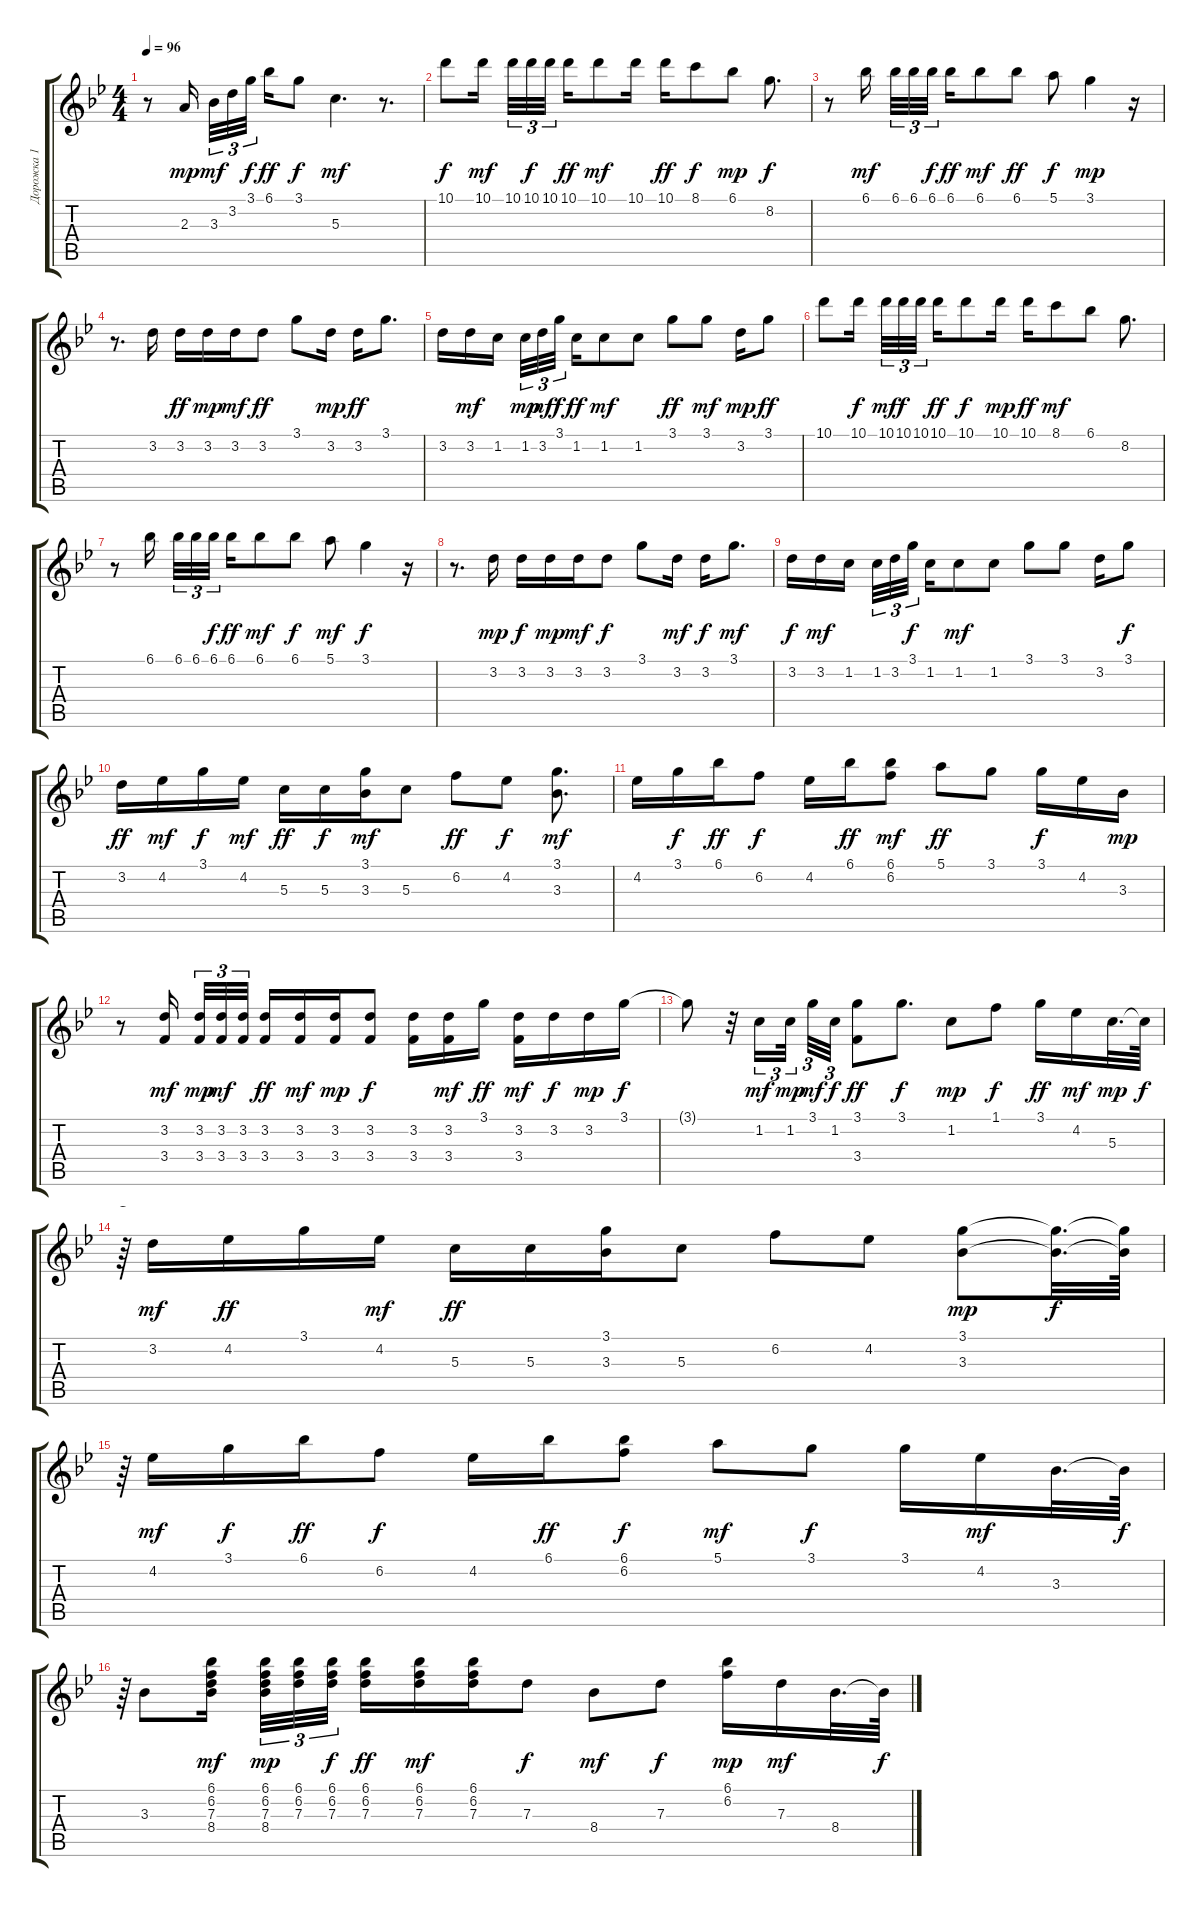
\track ("Дорожка 1" "Дорожка 1") {instrument acousticguitarnylon}
\staff {score tabs}
\tuning (E4 B3 G3 D3 A2 E2) {hide}
\ts (4 4)
\tempo 96
\clef g2
\ks bb
r.8{dy f} 2.3.16{dy mp beam splitsecondary} 3.3.32{tu (3 2) dy mf} 3.2.32{tu (3 2)} 3.1.32{tu (3 2) dy f} 6.1.16{dy ff} 3.1.8{dy f} 5.3.4{d dy mf} r.8{d} |
10.1.8{dy f balance 13 instrument acousticguitarsteel} 10.1.16{dy mf balance 13 beam splitsecondary} 10.1.32{tu (3 2) balance 13} 10.1.32{tu (3 2) dy f} 10.1.32{tu (3 2)} 10.1.16{dy ff balance 13} 10.1.8{dy mf} 10.1.16 10.1.16{dy ff} 8.1.8{dy f} 6.1.8{dy mp} 8.2.8{d dy f} |
r.8 6.1.16{dy mf beam splitsecondary} 6.1.32{tu (3 2)} 6.1.32{tu (3 2)} 6.1.32{tu (3 2) dy f} 6.1.16{dy ff} 6.1.8{dy mf} 6.1.8{dy ff} 5.1.8{dy f} 3.1.4{dy mp} r.16 |
r.8{d} 3.2.16 3.2.16{dy ff} 3.2.16{dy mp} 3.2.16{dy mf} 3.2.8{dy ff} 3.1.8 3.2.16{dy mp} 3.2.16{dy ff} 3.1.8{d} |
3.2.16 3.2.16{dy mf} 1.2.16{beam splitsecondary} 1.2.32{tu (3 2) dy mp} 3.2.32{tu (3 2) dy mf} 3.1.32{tu (3 2) dy f} 1.2.16{dy ff} 1.2.8{dy mf} 1.2.8 3.1.8{dy ff} 3.1.8{dy mf} 3.2.16{dy mp} 3.1.8{dy ff} |
10.1.8 10.1.16{dy f beam splitsecondary} 10.1.32{tu (3 2) dy mf} 10.1.32{tu (3 2) dy f} 10.1.32{tu (3 2)} 10.1.16{dy ff} 10.1.8{dy f} 10.1.16{dy mp} 10.1.16{dy ff} 8.1.8{dy mf} 6.1.8 8.2.8{d} |
r.8 6.1.16{beam splitsecondary} 6.1.32{tu (3 2)} 6.1.32{tu (3 2)} 6.1.32{tu (3 2) dy f} 6.1.16{dy ff} 6.1.8{dy mf} 6.1.8{dy f} 5.1.8{dy mf} 3.1.4{dy f} r.16 |
r.8{d} 3.2.16{dy mp} 3.2.16{dy f} 3.2.16{dy mp} 3.2.16{dy mf} 3.2.8{dy f} 3.1.8 3.2.16{dy mf} 3.2.16{dy f} 3.1.8{d dy mf} |
3.2.16{dy f} 3.2.16{dy mf} 1.2.16{beam splitsecondary} 1.2.32{tu (3 2)} 3.2.32{tu (3 2)} 3.1.32{tu (3 2) dy f} 1.2.16 1.2.8{dy mf} 1.2.8 3.1.8 3.1.8 3.2.16 3.1.8{dy f} |
3.2.16{dy ff} 4.2.16{dy mf} 3.1.16{dy f} 4.2.16{dy mf} 5.3.16{dy ff} 5.3.16{dy f} (3.1 3.3).16{dy mf} 5.3.8 6.2.8{dy ff} 4.2.8{dy f} (3.1 3.3).8{d dy mf} |
4.2.16 3.1.16{dy f} 6.1.16{dy ff} 6.2.8{dy f} 4.2.16 6.1.16{dy ff} (6.1 6.2).8{dy mf} 5.1.8{dy ff} 3.1.8 3.1.16{dy f} 4.2.16 3.3.16{dy mp} |
r.8 (3.2 3.4).16{dy mf beam splitsecondary} (3.2 3.4).32{tu (3 2) dy mp} (3.2 3.4).32{tu (3 2) dy mf} (3.2 3.4).32{tu (3 2)} (3.2 3.4).16{dy ff} (3.2 3.4).16{dy mf} (3.2 3.4).16{dy mp} (3.2 3.4).8{dy f} (3.2 3.4).16 (3.2 3.4).16{dy mf} 3.1.16{dy ff} (3.2 3.4).16{dy mf} 3.2.16{dy f} 3.2.16{dy mp} 3.1.16{dy f} |
3.1{t}.8 r.32 1.2.16{tu (3 2) dy mf} 1.2.32{tu (3 2) dy mp beam splitsecondary} 3.1.32{tu (3 2) dy mf} 1.2.32{tu (3 2) dy f} (3.1 3.4).8{dy ff} 3.1.8{d dy f} 1.2.8{dy mp} 1.1.8{dy f} 3.1.16{dy ff} 4.2.16{dy mf} 5.3.32{d dy mp} 5.3{t}.64{dy f} |
r.64{tu (3 2)} 3.2.16{dy mf} 4.2.16{dy ff} 3.1.16 4.2.16{dy mf} 5.3.16{dy ff} 5.3.16 (3.1 3.3).16 5.3.8 6.2.8 4.2.8 (3.1 3.3).8{dy mp} (3.1{t} 3.3{t}).32{d dy f} (3.1{t} 3.3{t}).64 |
r.64{tu (3 2)} 4.2.16{dy mf} 3.1.16{dy f} 6.1.16{dy ff} 6.2.8{dy f} 4.2.16 6.1.16{dy ff} (6.1 6.2).8{dy f} 5.1.8{dy mf} 3.1.8{dy f} 3.1.16 4.2.16{dy mf} 3.3.32{d} 3.3{t}.64{dy f} |
r.64{tu (3 2)} 3.3.8 (6.1 6.2 7.3 8.4).16{dy mf beam splitsecondary} (6.1 6.2 7.3 8.4).32{tu (3 2) dy mp} (6.1 6.2 7.3).32{tu (3 2)} (6.1 6.2 7.3).32{tu (3 2) dy f} (6.1 6.2 7.3).16{dy ff} (6.1 6.2 7.3).16{dy mf} (6.1 6.2 7.3).16 7.3.8{dy f} 8.4.8{dy mf} 7.3.8{dy f} (6.1 6.2).16{dy mp} 7.3.16{dy mf} 8.4.32{d} 8.4{t}.64{dy f}
